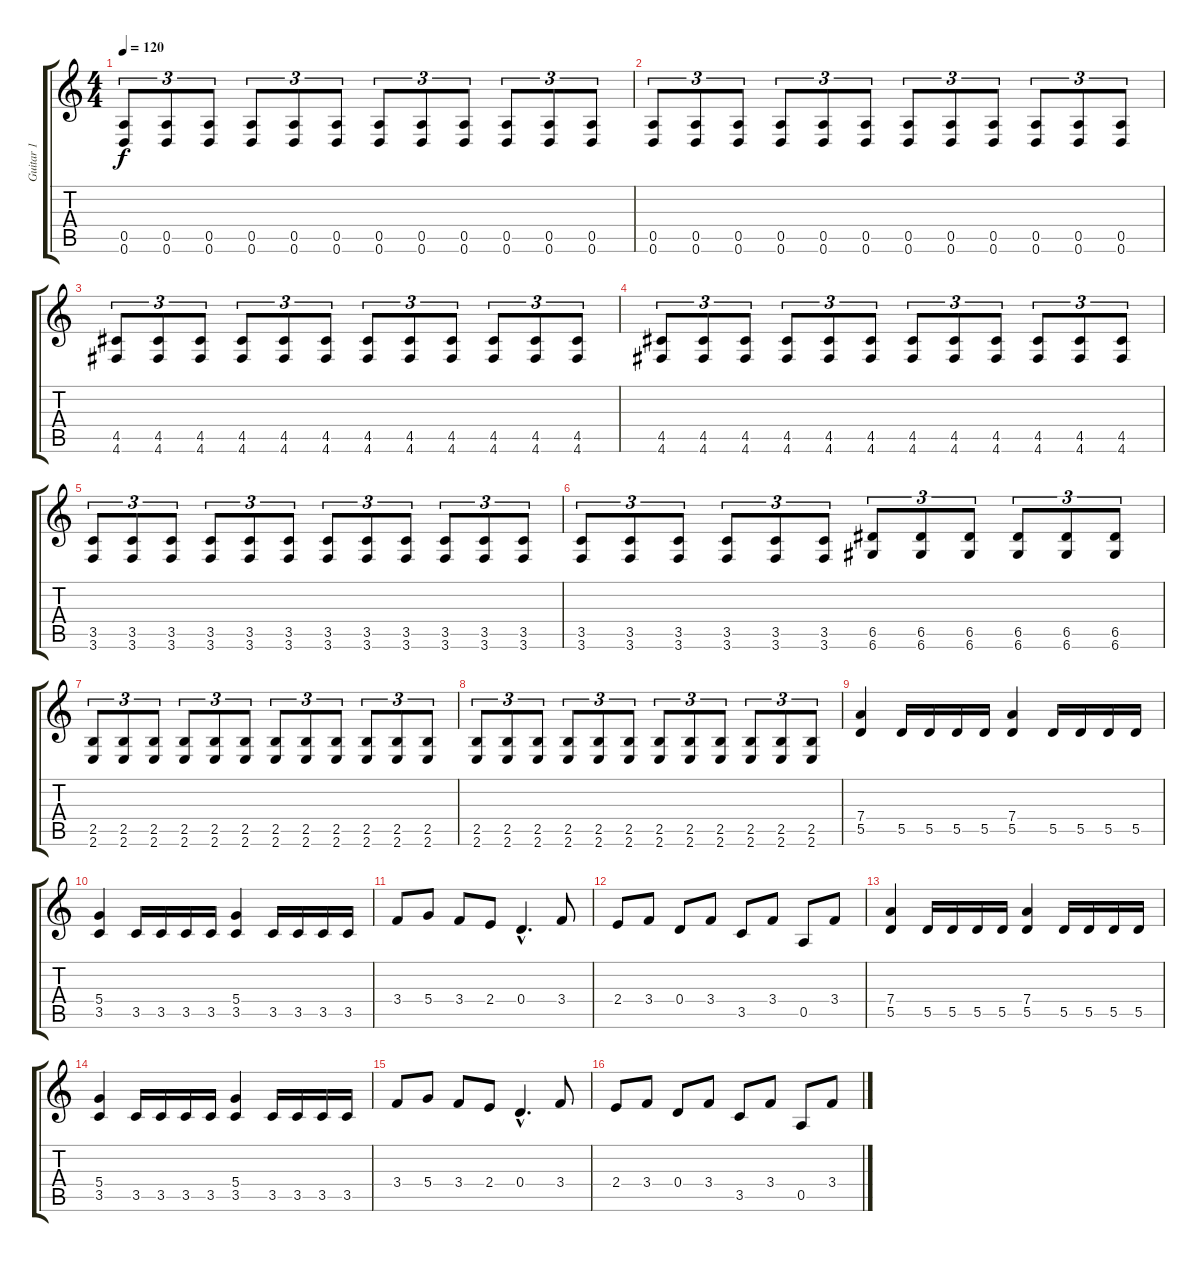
\track ("Guitar 1" "Guitar 1") {instrument distortionguitar}
\staff {score tabs}
\tuning (E4 B3 G3 D3 A2 D2) {hide}
\ts (4 4)
\tempo 120
\clef g2
\ks c
(0.5 0.6).8{tu (3 2) dy f} (0.5 0.6).8{tu (3 2)} (0.5 0.6).8{tu (3 2)} (0.5 0.6).8{tu (3 2)} (0.5 0.6).8{tu (3 2)} (0.5 0.6).8{tu (3 2)} (0.5 0.6).8{tu (3 2)} (0.5 0.6).8{tu (3 2)} (0.5 0.6).8{tu (3 2)} (0.5 0.6).8{tu (3 2)} (0.5 0.6).8{tu (3 2)} (0.5 0.6).8{tu (3 2)} |
(0.5 0.6).8{tu (3 2)} (0.5 0.6).8{tu (3 2)} (0.5 0.6).8{tu (3 2)} (0.5 0.6).8{tu (3 2)} (0.5 0.6).8{tu (3 2)} (0.5 0.6).8{tu (3 2)} (0.5 0.6).8{tu (3 2)} (0.5 0.6).8{tu (3 2)} (0.5 0.6).8{tu (3 2)} (0.5 0.6).8{tu (3 2)} (0.5 0.6).8{tu (3 2)} (0.5 0.6).8{tu (3 2)} |
(4.5 4.6).8{tu (3 2)} (4.5 4.6).8{tu (3 2)} (4.5 4.6).8{tu (3 2)} (4.5 4.6).8{tu (3 2)} (4.5 4.6).8{tu (3 2)} (4.5 4.6).8{tu (3 2)} (4.5 4.6).8{tu (3 2)} (4.5 4.6).8{tu (3 2)} (4.5 4.6).8{tu (3 2)} (4.5 4.6).8{tu (3 2)} (4.5 4.6).8{tu (3 2)} (4.5 4.6).8{tu (3 2)} |
(4.5 4.6).8{tu (3 2)} (4.5 4.6).8{tu (3 2)} (4.5 4.6).8{tu (3 2)} (4.5 4.6).8{tu (3 2)} (4.5 4.6).8{tu (3 2)} (4.5 4.6).8{tu (3 2)} (4.5 4.6).8{tu (3 2)} (4.5 4.6).8{tu (3 2)} (4.5 4.6).8{tu (3 2)} (4.5 4.6).8{tu (3 2)} (4.5 4.6).8{tu (3 2)} (4.5 4.6).8{tu (3 2)} |
(3.5 3.6).8{tu (3 2)} (3.5 3.6).8{tu (3 2)} (3.5 3.6).8{tu (3 2)} (3.5 3.6).8{tu (3 2)} (3.5 3.6).8{tu (3 2)} (3.5 3.6).8{tu (3 2)} (3.5 3.6).8{tu (3 2)} (3.5 3.6).8{tu (3 2)} (3.5 3.6).8{tu (3 2)} (3.5 3.6).8{tu (3 2)} (3.5 3.6).8{tu (3 2)} (3.5 3.6).8{tu (3 2)} |
(3.5 3.6).8{tu (3 2)} (3.5 3.6).8{tu (3 2)} (3.5 3.6).8{tu (3 2)} (3.5 3.6).8{tu (3 2)} (3.5 3.6).8{tu (3 2)} (3.5 3.6).8{tu (3 2)} (6.5 6.6).8{tu (3 2)} (6.5 6.6).8{tu (3 2)} (6.5 6.6).8{tu (3 2)} (6.5 6.6).8{tu (3 2)} (6.5 6.6).8{tu (3 2)} (6.5 6.6).8{tu (3 2)} |
(2.5 2.6).8{tu (3 2)} (2.5 2.6).8{tu (3 2)} (2.5 2.6).8{tu (3 2)} (2.5 2.6).8{tu (3 2)} (2.5 2.6).8{tu (3 2)} (2.5 2.6).8{tu (3 2)} (2.5 2.6).8{tu (3 2)} (2.5 2.6).8{tu (3 2)} (2.5 2.6).8{tu (3 2)} (2.5 2.6).8{tu (3 2)} (2.5 2.6).8{tu (3 2)} (2.5 2.6).8{tu (3 2)} |
(2.5 2.6).8{tu (3 2)} (2.5 2.6).8{tu (3 2)} (2.5 2.6).8{tu (3 2)} (2.5 2.6).8{tu (3 2)} (2.5 2.6).8{tu (3 2)} (2.5 2.6).8{tu (3 2)} (2.5 2.6).8{tu (3 2)} (2.5 2.6).8{tu (3 2)} (2.5 2.6).8{tu (3 2)} (2.5 2.6).8{tu (3 2)} (2.5 2.6).8{tu (3 2)} (2.5 2.6).8{tu (3 2)} |
(7.4 5.5).4 5.5.16 5.5.16 5.5.16 5.5.16 (7.4 5.5).4 5.5.16 5.5.16 5.5.16 5.5.16 |
(5.4 3.5).4 3.5.16 3.5.16 3.5.16 3.5.16 (5.4 3.5).4 3.5.16 3.5.16 3.5.16 3.5.16 |
3.4.8 5.4.8 3.4.8 2.4.8 0.4{hac}.4{d} 3.4.8 |
2.4.8 3.4.8 0.4.8 3.4.8 3.5.8 3.4.8 0.5.8 3.4.8 |
(7.4 5.5).4 5.5.16 5.5.16 5.5.16 5.5.16 (7.4 5.5).4 5.5.16 5.5.16 5.5.16 5.5.16 |
(5.4 3.5).4 3.5.16 3.5.16 3.5.16 3.5.16 (5.4 3.5).4 3.5.16 3.5.16 3.5.16 3.5.16 |
3.4.8 5.4.8 3.4.8 2.4.8 0.4{hac}.4{d} 3.4.8 |
2.4.8 3.4.8 0.4.8 3.4.8 3.5.8 3.4.8 0.5.8 3.4.8
